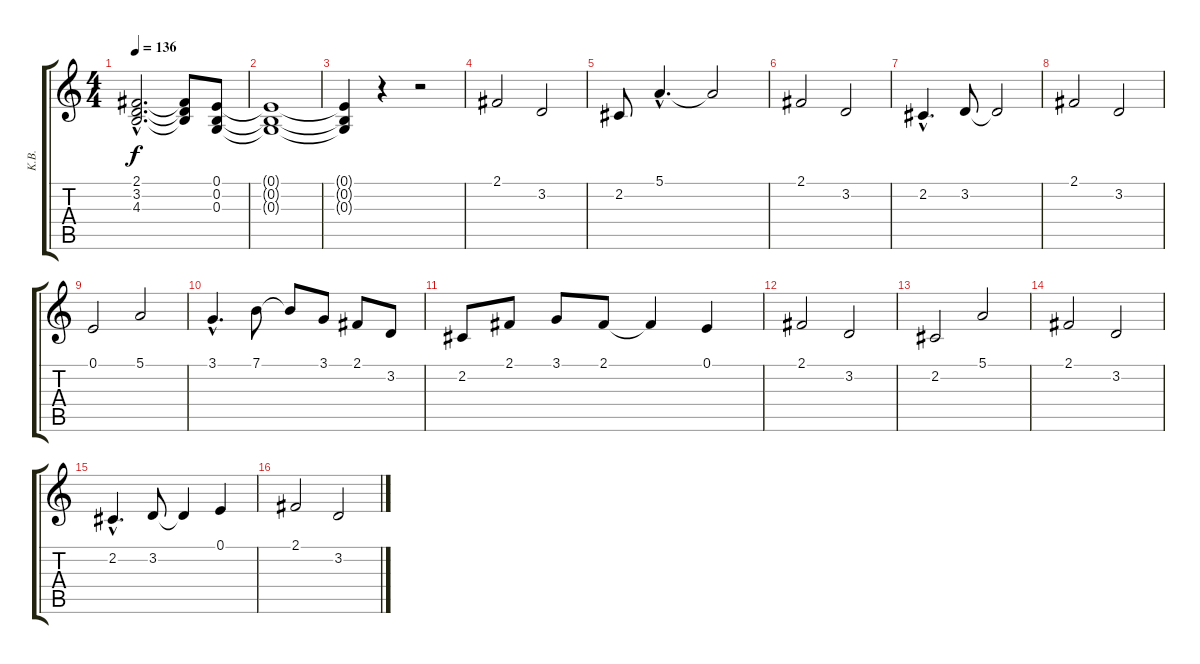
\track ("K.B." "K.B.") {instrument synthstrings1}
\staff {score tabs}
\tuning (E4 B3 G3 D3 A2 E2) {hide}
\ts (4 4)
\tempo 136
\clef g2
\ks c
(2.1{hac t} 3.2{hac t} 4.3{hac t}).2{d dy f} (2.1{t} 3.2{t} 4.3{t}).8 (0.1 0.2 0.3).8 |
(0.1{t} 0.2{t} 0.3{t}).1 |
(0.1{t} 0.2{t} 0.3{t}).4 r.4 r.2 |
2.1.2 3.2.2 |
2.2.8 5.1{hac}.4{d} 5.1{t}.2 |
2.1.2 3.2.2 |
2.2{hac}.4{d} 3.2.8 3.2{t}.2 |
2.1.2 3.2.2 |
0.1.2 5.1.2 |
3.1{hac}.4{d} 7.1.8 7.1{t}.8 3.1.8 2.1.8 3.2.8 |
2.2.8 2.1.8 3.1.8 2.1.8 2.1{t}.4 0.1.4 |
2.1.2 3.2.2 |
2.2.2 5.1.2 |
2.1.2 3.2.2 |
2.2{hac}.4{d} 3.2.8 3.2{t}.4 0.1.4 |
2.1.2 3.2.2
